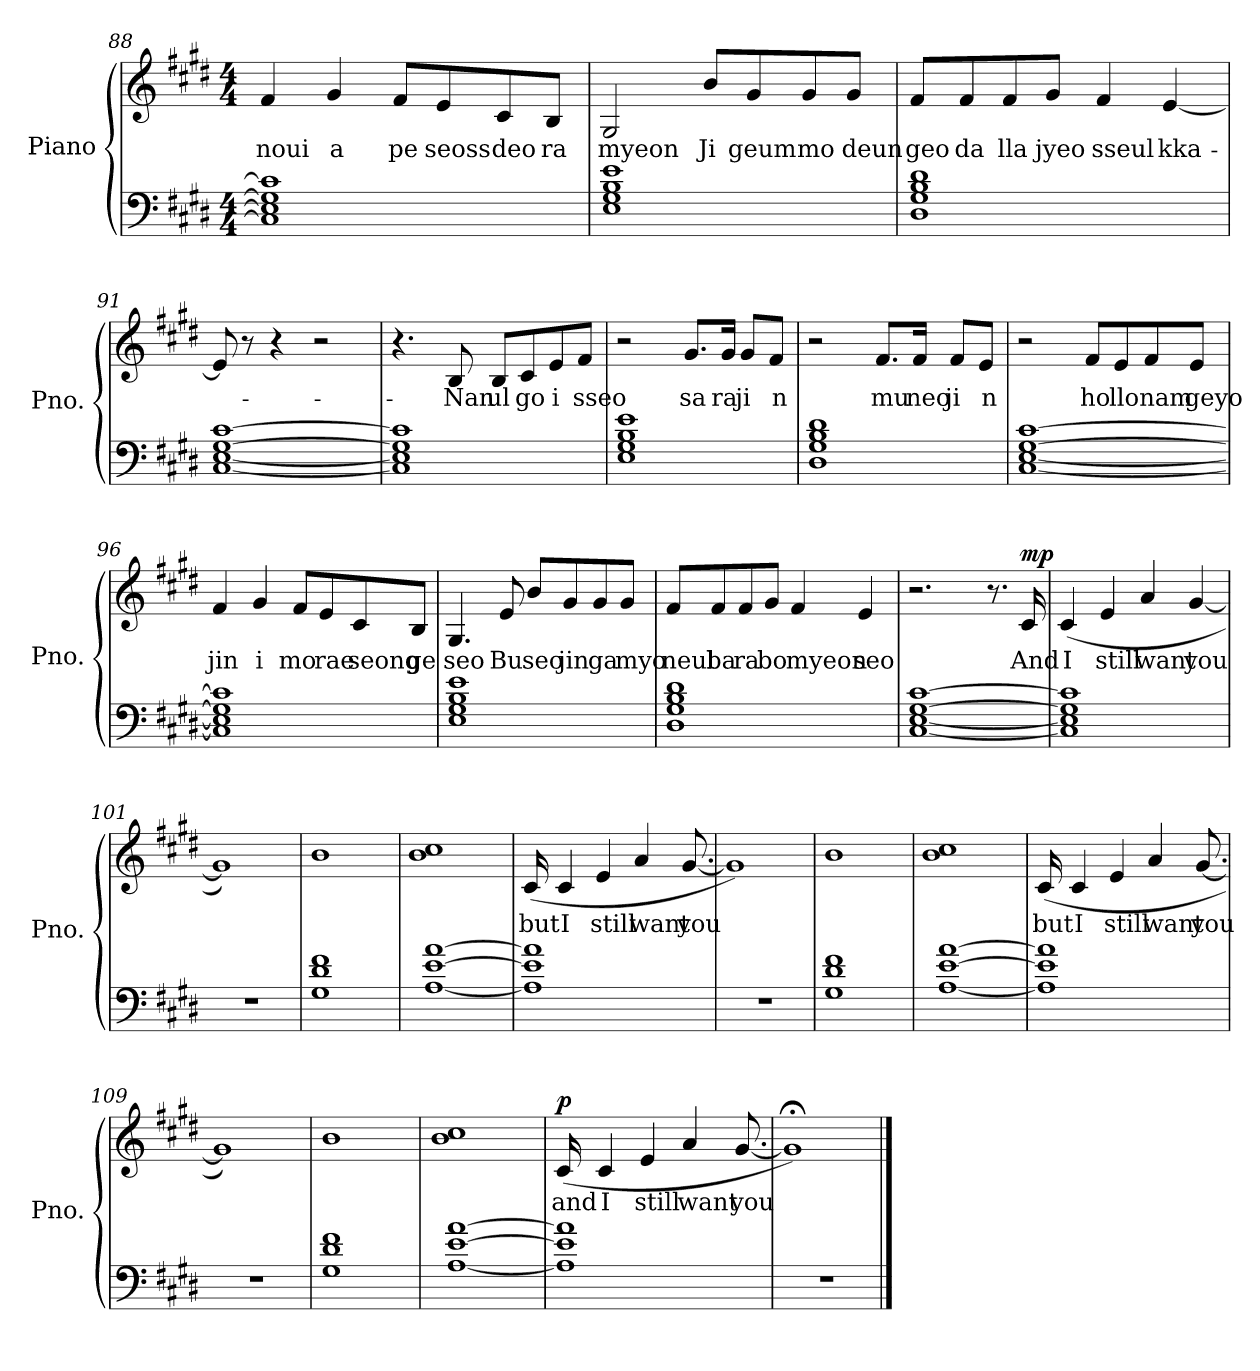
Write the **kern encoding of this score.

**kern	**kern	**text	**dynam
*part1	*part1	*part1	*part1
*staff2	*staff1	*staff1	*staff1/2
*I"Piano	*	*	*
*I'Pno.	*	*	*
!!LO:LB:g=z
*clefF4	*clefG2	*	*
*k[f#c#g#d#]	*k[f#c#g#d#]	*	*
*M4/4	*M4/4	*	*
=88	=88	=88	=88
!	!	!LO:LY:b	!
1C#] 1E] 1G#] 1c#]	4f#/	noui	.
!	!	!LO:LY:b	!
.	4g#/	a	.
!	!	!LO:LY:b	!
.	8f#/L	pe	.
!	!	!LO:LY:b	!
.	8e/	seoss	.
!	!	!LO:LY:b	!
.	8c#/	deo	.
!	!	!LO:LY:b	!
.	8B/J	ra	.
=89	=89	=89	=89
!	!	!LO:LY:b	!
1E 1G# 1B 1e	2G#/	myeon	.
!	!	!LO:LY:b	!
.	8b/L	Ji	.
!	!	!LO:LY:b	!
.	8g#/	geum	.
!	!	!LO:LY:b	!
.	8g#/	mo	.
!	!	!LO:LY:b	!
.	8g#/J	deun	.
=90	=90	=90	=90
!	!	!LO:LY:b	!
1D# 1G# 1B 1d#	8f#/L	geo	.
!	!	!LO:LY:b	!
.	8f#/	da	.
!	!	!LO:LY:b	!
.	8f#/	lla	.
!	!	!LO:LY:b	!
.	8g#/J	jyeo	.
!	!	!LO:LY:b	!
.	4f#/	sseul	.
!	!	!LO:LY:b	!
.	[4e/	kka-	.
=91	=91	=91	=91
[1C# [1E [1G# [1c#	8e/]	.	.
.	8r	.	.
.	4r	.	.
.	2r	.	.
!!LO:PB:g=z
=92	=92	=92	=92
1C#] 1E] 1G#] 1c#]	4.r	.	.
!	!	!LO:LY:b	!
.	8B/	Nan	.
!	!	!LO:LY:b	!
.	8B/L	ul	.
!	!	!LO:LY:b	!
.	8c#/	go	.
!	!	!LO:LY:b	!
.	8e/	i	.
!	!	!LO:LY:b	!
.	8f#/J	sseo	.
=93	=93	=93	=93
1E 1G# 1B 1e	2r	.	.
!	!	!LO:LY:b	!
.	8.g#/L	sa	.
!	!	!LO:LY:b	!
.	16g#/Jk	ra	.
!	!	!LO:LY:b	!
.	8g#/L	ji	.
!	!	!LO:LY:b	!
.	8f#/J	n	.
=94	=94	=94	=94
1D# 1G# 1B 1d#	2r	.	.
!	!	!LO:LY:b	!
.	8.f#/L	mu	.
!	!	!LO:LY:b	!
.	16f#/Jk	neo	.
!	!	!LO:LY:b	!
.	8f#/L	ji	.
!	!	!LO:LY:b	!
.	8e/J	n	.
=95	=95	=95	=95
[1C# [1E [1G# [1c#	2r	.	.
!	!	!LO:LY:b	!
.	8f#/L	ho	.
!	!	!LO:LY:b	!
.	8e/	llo	.
!	!	!LO:LY:b	!
.	8f#/	nam	.
!	!	!LO:LY:b	!
.	8e/J	geyo	.
!!LO:LB:g=z
=96	=96	=96	=96
!	!	!LO:LY:b	!
1C#] 1E] 1G#] 1c#]	4f#/	jin	.
!	!	!LO:LY:b	!
.	4g#/	i	.
!	!	!LO:LY:b	!
.	8f#/L	mo	.
!	!	!LO:LY:b	!
.	8e/	rae	.
!	!	!LO:LY:b	!
.	8c#/	seong	.
!	!	!LO:LY:b	!
.	8B/J	ge	.
=97	=97	=97	=97
!	!	!LO:LY:b	!
1E 1G# 1B 1e	4.G#/	seo	.
!	!	!LO:LY:b	!
.	8e/	Bu	.
!	!	!LO:LY:b	!
.	8b/L	seo	.
!	!	!LO:LY:b	!
.	8g#/	jin	.
!	!	!LO:LY:b	!
.	8g#/	ga	.
!	!	!LO:LY:b	!
.	8g#/J	myo	.
=98	=98	=98	=98
!	!	!LO:LY:b	!
1D# 1G# 1B 1d#	8f#/L	neul	.
!	!	!LO:LY:b	!
.	8f#/	ba	.
!	!	!LO:LY:b	!
.	8f#/	ra	.
!	!	!LO:LY:b	!
.	8g#/J	bo	.
!	!	!LO:LY:b	!
.	4f#/	myeon	.
!	!	!LO:LY:b	!
.	4e/	seo	.
=99	=99	=99	=99
[1C# [1E [1G# [1c#	2.r	.	.
.	8.r	.	.
!	!	!LO:LY:b	!LO:DY:a
.	16c#/	And	mp
!!LO:LB:g=z
=100	=100	=100	=100
!	!	!LO:LY:b	!
1C#] 1E] 1G#] 1c#]	(4c#/	I	.
!	!	!LO:LY:b	!
.	4e/	still	.
!	!	!LO:LY:b	!
.	4a/	want	.
!	!	!LO:LY:b	!
.	[4g#/	you	.
=101	=101	=101	=101
1r	1g#])	.	.
=102	=102	=102	=102
1G# 1d# 1f#	1b	.	.
=103	=103	=103	=103
[1A [1e [1a	1b 1cc#	.	.
=104	=104	=104	=104
!	!	!LO:LY:b	!
1A] 1e] 1a]	(16c#/	but	.
!	!	!LO:LY:b	!
.	4c#/	I	.
!	!	!LO:LY:b	!
.	4e/	still	.
!	!	!LO:LY:b	!
.	4a/	want	.
!	!	!LO:LY:b	!
.	[8.g#/	you	.
=105	=105	=105	=105
1r	1g#])	.	.
=106	=106	=106	=106
1G# 1d# 1f#	1b	.	.
=107	=107	=107	=107
[1A [1e [1a	1b 1cc#	.	.
!!LO:LB:g=z
=108	=108	=108	=108
!	!	!LO:LY:b	!
1A] 1e] 1a]	(16c#/	but	.
!	!	!LO:LY:b	!
.	4c#/	I	.
!	!	!LO:LY:b	!
.	4e/	still	.
!	!	!LO:LY:b	!
.	4a/	want	.
!	!	!LO:LY:b	!
.	[8.g#/	you	.
=109	=109	=109	=109
1r	1g#])	.	.
=110	=110	=110	=110
1G# 1d# 1f#	1b	.	.
=111	=111	=111	=111
[1A [1e [1a	1b 1cc#	.	.
=112	=112	=112	=112
!	!	!LO:LY:b	!LO:DY:a
1A] 1e] 1a]	(16c#/	and	p
!	!	!LO:LY:b	!
.	4c#/	I	.
!	!	!LO:LY:b	!
.	4e/	still	.
!	!	!LO:LY:b	!
.	4a/	want	.
!	!	!LO:LY:b	!
.	[8.g#/	you	.
=113	=113	=113	=113
1r	1g#;<])	.	.
==	==	==	==
*-	*-	*-	*-
